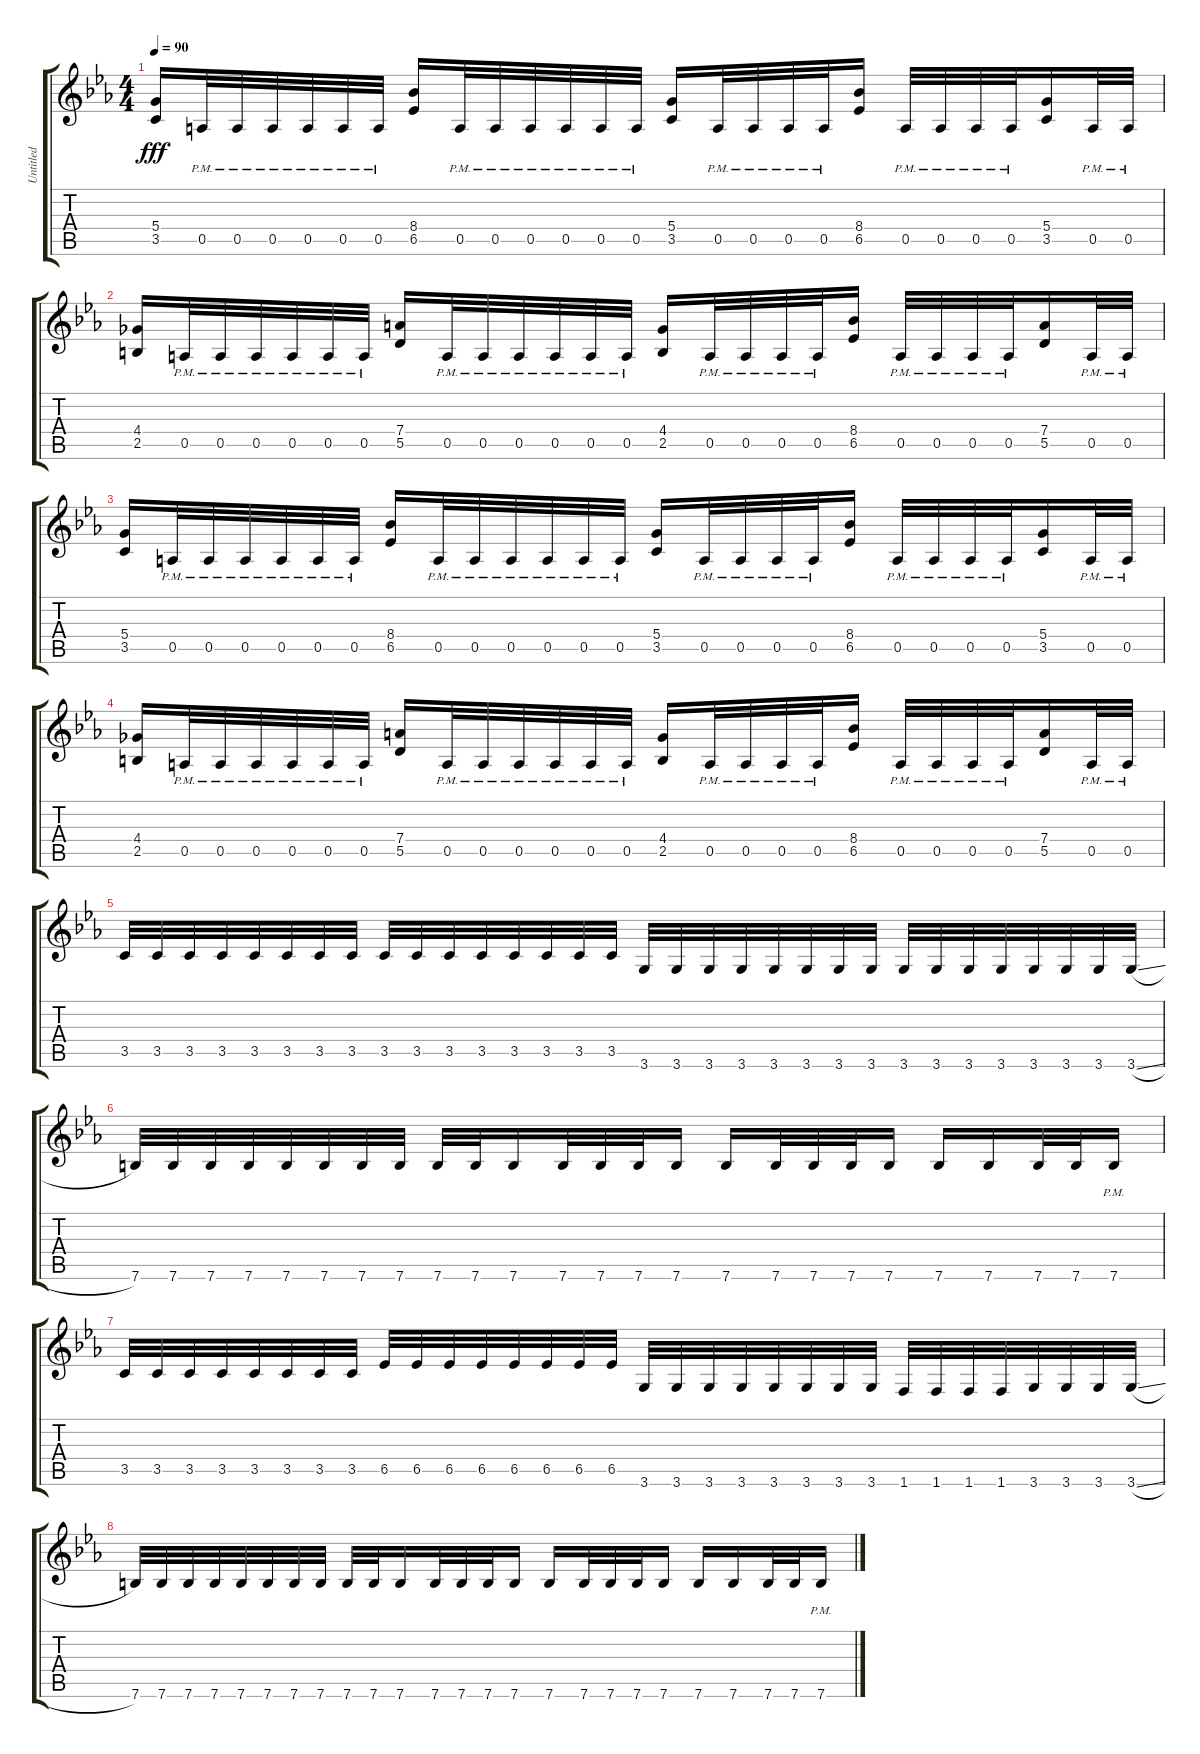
\track ("Untitled" "Untitled") {instrument overdrivenguitar}
\staff {score tabs}
\tuning (E4 B3 G3 D3 A2 E2) {hide}
\ts (4 4)
\tempo 90
\clef g2
\ks eb
(5.4 3.5).16{dy fff} 0.5{pm}.32 0.5{pm}.32 0.5{pm}.32 0.5{pm}.32 0.5{pm}.32 0.5{pm}.32 (8.4 6.5).16 0.5{pm}.32 0.5{pm}.32 0.5{pm}.32 0.5{pm}.32 0.5{pm}.32 0.5{pm}.32 (5.4 3.5).16 0.5{pm}.32 0.5{pm}.32 0.5{pm}.32 0.5{pm}.32 (8.4 6.5).16 0.5{pm}.32 0.5{pm}.32 0.5{pm}.32 0.5{pm}.32 (5.4 3.5).16 0.5{pm}.32 0.5{pm}.32 |
(4.4 2.5).16 0.5{pm}.32 0.5{pm}.32 0.5{pm}.32 0.5{pm}.32 0.5{pm}.32 0.5{pm}.32 (7.4 5.5).16 0.5{pm}.32 0.5{pm}.32 0.5{pm}.32 0.5{pm}.32 0.5{pm}.32 0.5{pm}.32 (4.4 2.5).16 0.5{pm}.32 0.5{pm}.32 0.5{pm}.32 0.5{pm}.32 (8.4 6.5).16 0.5{pm}.32 0.5{pm}.32 0.5{pm}.32 0.5{pm}.32 (7.4 5.5).16 0.5{pm}.32 0.5{pm}.32 |
(5.4 3.5).16 0.5{pm}.32 0.5{pm}.32 0.5{pm}.32 0.5{pm}.32 0.5{pm}.32 0.5{pm}.32 (8.4 6.5).16 0.5{pm}.32 0.5{pm}.32 0.5{pm}.32 0.5{pm}.32 0.5{pm}.32 0.5{pm}.32 (5.4 3.5).16 0.5{pm}.32 0.5{pm}.32 0.5{pm}.32 0.5{pm}.32 (8.4 6.5).16 0.5{pm}.32 0.5{pm}.32 0.5{pm}.32 0.5{pm}.32 (5.4 3.5).16 0.5{pm}.32 0.5{pm}.32 |
(4.4 2.5).16 0.5{pm}.32 0.5{pm}.32 0.5{pm}.32 0.5{pm}.32 0.5{pm}.32 0.5{pm}.32 (7.4 5.5).16 0.5{pm}.32 0.5{pm}.32 0.5{pm}.32 0.5{pm}.32 0.5{pm}.32 0.5{pm}.32 (4.4 2.5).16 0.5{pm}.32 0.5{pm}.32 0.5{pm}.32 0.5{pm}.32 (8.4 6.5).16 0.5{pm}.32 0.5{pm}.32 0.5{pm}.32 0.5{pm}.32 (7.4 5.5).16 0.5{pm}.32 0.5{pm}.32 |
3.5.32 3.5.32 3.5.32 3.5.32 3.5.32 3.5.32 3.5.32 3.5.32 3.5.32 3.5.32 3.5.32 3.5.32 3.5.32 3.5.32 3.5.32 3.5.32 3.6.32 3.6.32 3.6.32 3.6.32 3.6.32 3.6.32 3.6.32 3.6.32 3.6.32 3.6.32 3.6.32 3.6.32 3.6.32 3.6.32 3.6.32 3.6{sl}.32 |
7.6.32 7.6.32 7.6.32 7.6.32 7.6.32 7.6.32 7.6.32 7.6.32 7.6.32 7.6.32 7.6.16 7.6.32 7.6.32 7.6.32 7.6.16 7.6.16 7.6.32 7.6.32 7.6.32 7.6.16 7.6.16 7.6.16 7.6.32 7.6.32 7.6{pm}.16 |
3.5.32 3.5.32 3.5.32 3.5.32 3.5.32 3.5.32 3.5.32 3.5.32 6.5.32 6.5.32 6.5.32 6.5.32 6.5.32 6.5.32 6.5.32 6.5.32 3.6.32 3.6.32 3.6.32 3.6.32 3.6.32 3.6.32 3.6.32 3.6.32 1.6.32 1.6.32 1.6.32 1.6.32 3.6.32 3.6.32 3.6.32 3.6{sl}.32 |
7.6.32 7.6.32 7.6.32 7.6.32 7.6.32 7.6.32 7.6.32 7.6.32 7.6.32 7.6.32 7.6.16 7.6.32 7.6.32 7.6.32 7.6.16 7.6.16 7.6.32 7.6.32 7.6.32 7.6.16 7.6.16 7.6.16 7.6.32 7.6.32 7.6{pm}.16
